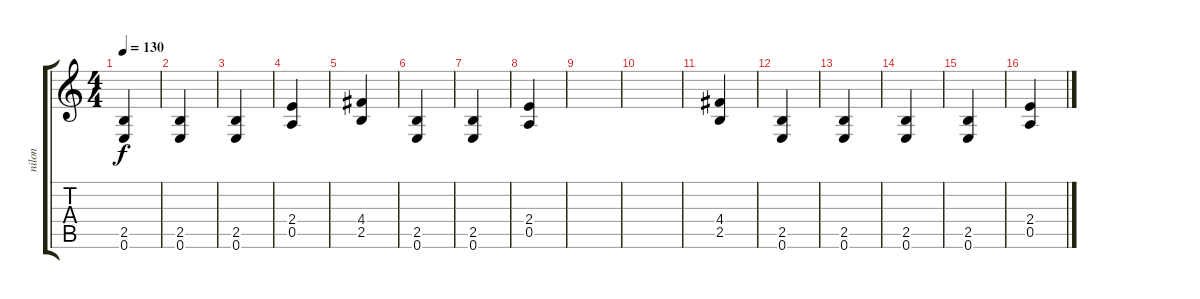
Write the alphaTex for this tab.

\track ("nilon" "nilon") {instrument acousticguitarnylon}
\staff {score tabs}
\tuning (E4 B3 G3 D3 A2 E2) {hide}
\ts (4 4)
\tempo 130
\clef g2
\ks c
(2.5 0.6).4{dy f} |
(2.5 0.6).4 |
(2.5 0.6).4 |
(2.4 0.5).4 |
(4.4 2.5).4 |
(2.5 0.6).4 |
(2.5 0.6).4 |
(2.4 0.5).4 |
|
|
(4.4 2.5).4 |
(2.5 0.6).4 |
(2.5 0.6).4 |
(2.5 0.6).4 |
(2.5 0.6).4 |
(2.4 0.5).4
